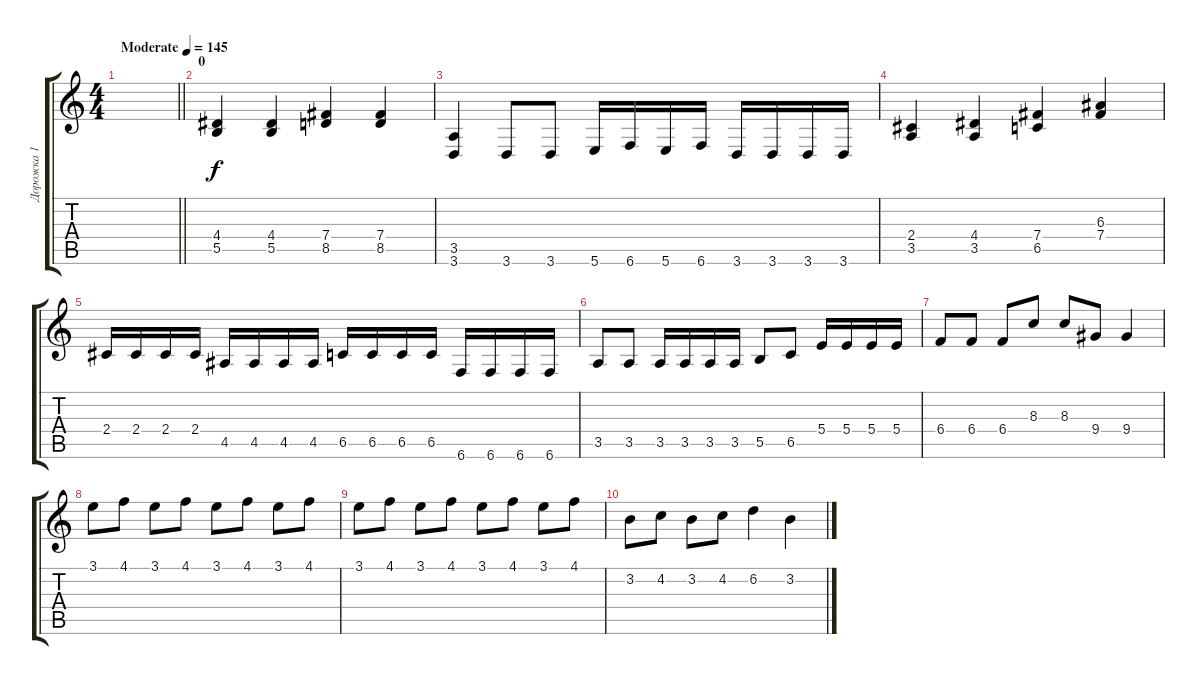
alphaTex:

\track ("Дорожка 1" "Дорожка 1") {instrument distortionguitar}
\staff {score tabs}
\tuning (Db4 Ab3 E3 B2 Gb2 B1) {hide}
\ts (4 4)
\tempo (145 "Moderate")
\clef g2
\barLineRight lightlight
\ks c
|
\section ("" "0")
(4.4 5.5).4 (4.4 5.5).4 (7.4 8.5).4 (7.4 8.5).4 |
(3.5 3.6).4 3.6.8 3.6.8 5.6.16 6.6.16 5.6.16 6.6.16 3.6.16 3.6.16 3.6.16 3.6.16 |
(2.4 3.5).4 (4.4 3.5).4 (7.4 6.5).4 (6.3 7.4).4 |
2.4.16 2.4.16 2.4.16 2.4.16 4.5.16 4.5.16 4.5.16 4.5.16 6.5.16 6.5.16 6.5.16 6.5.16 6.6.16 6.6.16 6.6.16 6.6.16 |
3.5.8 3.5.8 3.5.16 3.5.16 3.5.16 3.5.16 5.5.8 6.5.8 5.4.16 5.4.16 5.4.16 5.4.16 |
6.4.8 6.4.8 6.4.8 8.3.8 8.3.8 9.4.8 9.4.4 |
3.1.8 4.1.8 3.1.8 4.1.8 3.1.8 4.1.8 3.1.8 4.1.8 |
3.1.8 4.1.8 3.1.8 4.1.8 3.1.8 4.1.8 3.1.8 4.1.8 |
3.2.8 4.2.8 3.2.8 4.2.8 6.2.4 3.2.4
